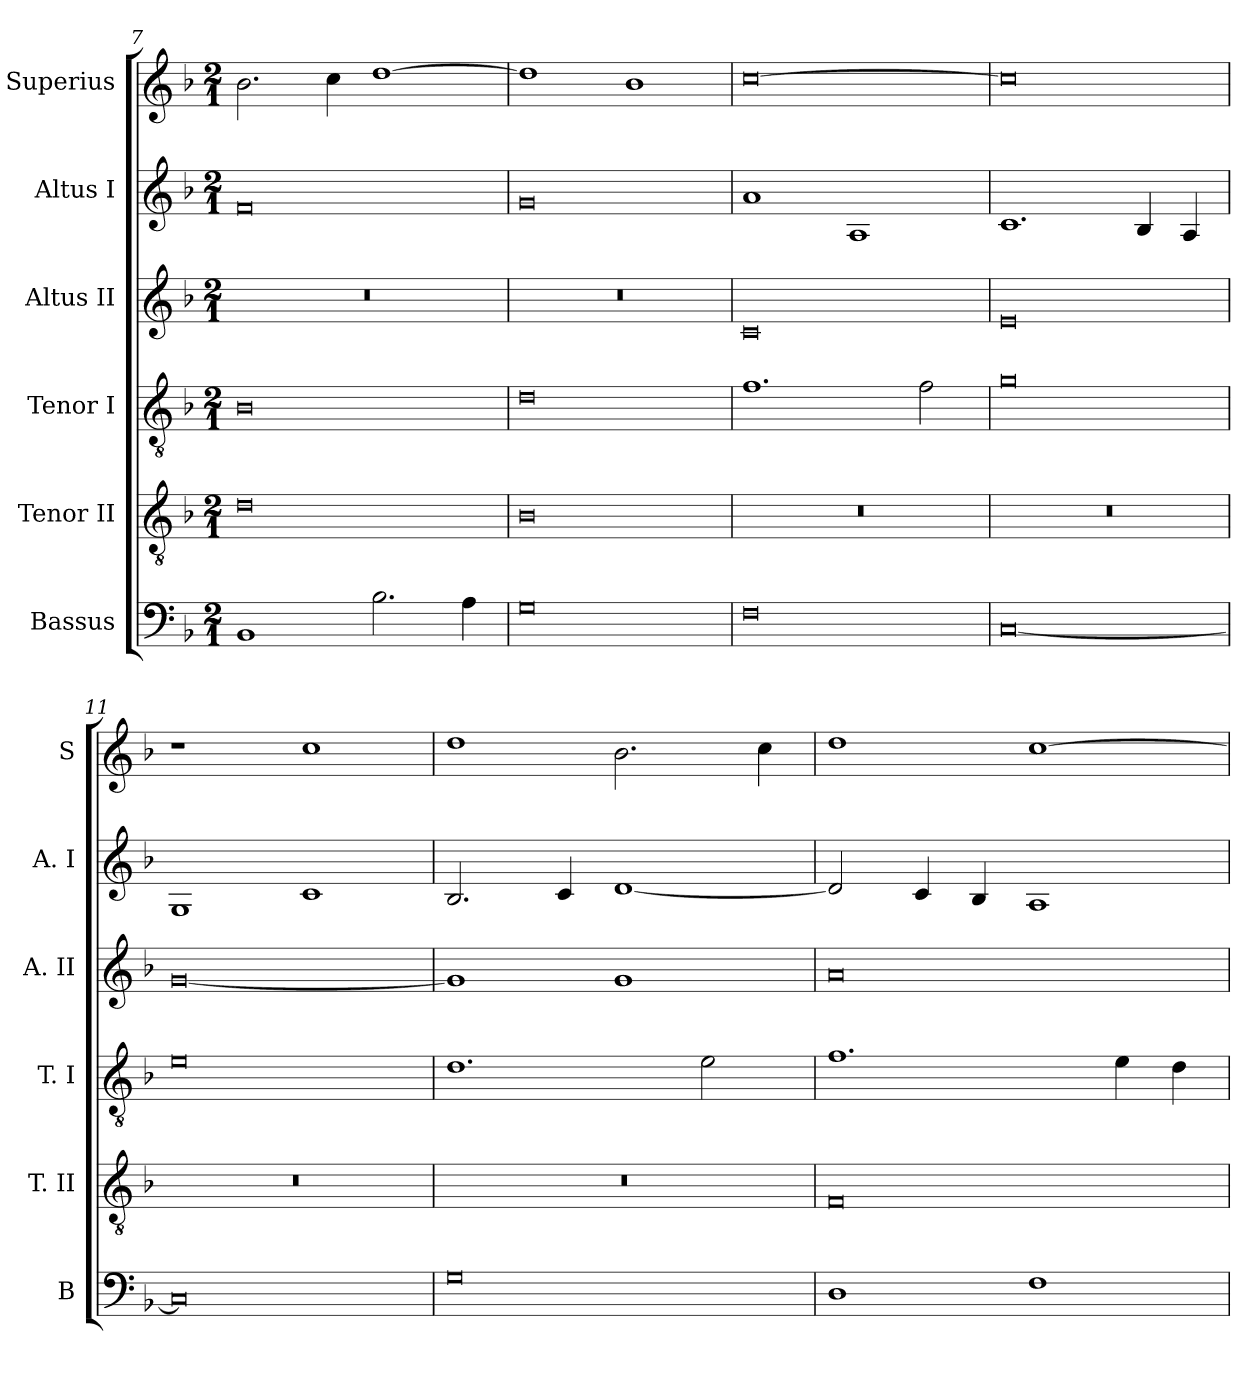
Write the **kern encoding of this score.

**kern	**kern	**kern	**kern	**kern	**kern
*part6	*part5	*part4	*part3	*part2	*part1
*staff6	*staff5	*staff4	*staff3	*staff2	*staff1
*I"Bassus	*I"Tenor II	*I"Tenor I	*I"Altus II	*I"Altus I	*I"Superius
*I'B	*I'T. II	*I'T. I	*I'A. II	*I'A. I	*I'S
*clefF4	*clefGv2	*clefGv2	*clefG2	*clefG2	*clefG2
*k[b-]	*k[b-]	*k[b-]	*k[b-]	*k[b-]	*k[b-]
*F:	*F:	*F:	*F:	*F:	*F:
*M2/1	*M2/1	*M2/1	*M2/1	*M2/1	*M2/1
=7	=7	=7	=7	=7	=7
1BB-	0d	0B-	0r	0f	2.b-
.	.	.	.	.	4cc
2.B-	.	.	.	.	[1dd
4A	.	.	.	.	.
=8	=8	=8	=8	=8	=8
0G	0B-	0d	0r	0g	1dd]
.	.	.	.	.	1b-
=9	=9	=9	=9	=9	=9
0F	0r	1.f	0c	1a	[0cc
.	.	.	.	1A	.
.	.	2f	.	.	.
=10	=10	=10	=10	=10	=10
[0C	0r	0g	0e	1.c	0cc]
.	.	.	.	4B-	.
.	.	.	.	4A	.
=11	=11	=11	=11	=11	=11
0C]	0r	0e	[0g	1G	1r
.	.	.	.	1c	1cc
=12	=12	=12	=12	=12	=12
0G	0r	1.d	1g]	2.B-	1dd
.	.	.	.	4c	.
.	.	.	1g	[1d	2.b-
.	.	2e	.	.	.
.	.	.	.	.	4cc
=13	=13	=13	=13	=13	=13
1D	0F	1.f	0a	2d]	1dd
.	.	.	.	4c	.
.	.	.	.	4B-	.
1F	.	.	.	1A	[1cc
.	.	4e	.	.	.
.	.	4d	.	.	.
=	=	=	=	=	=
*-	*-	*-	*-	*-	*-
